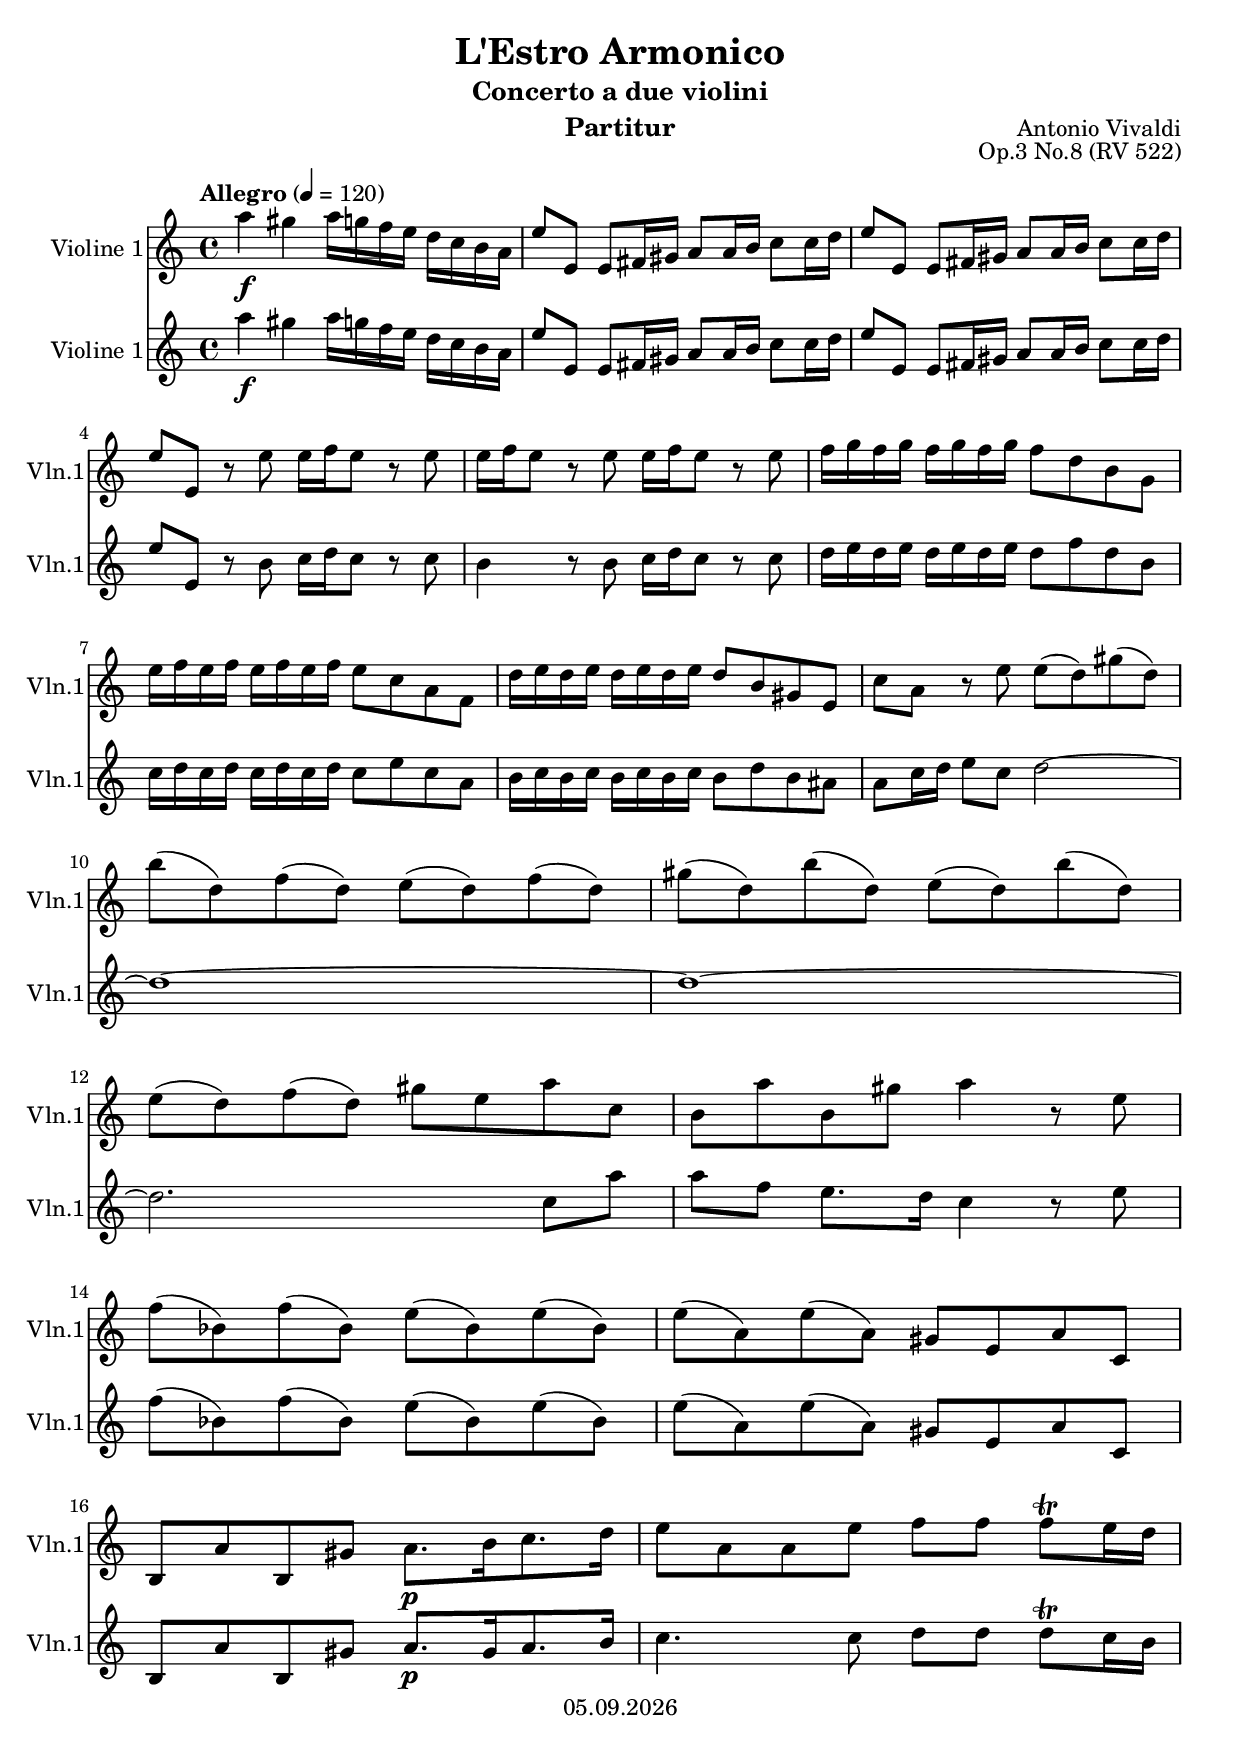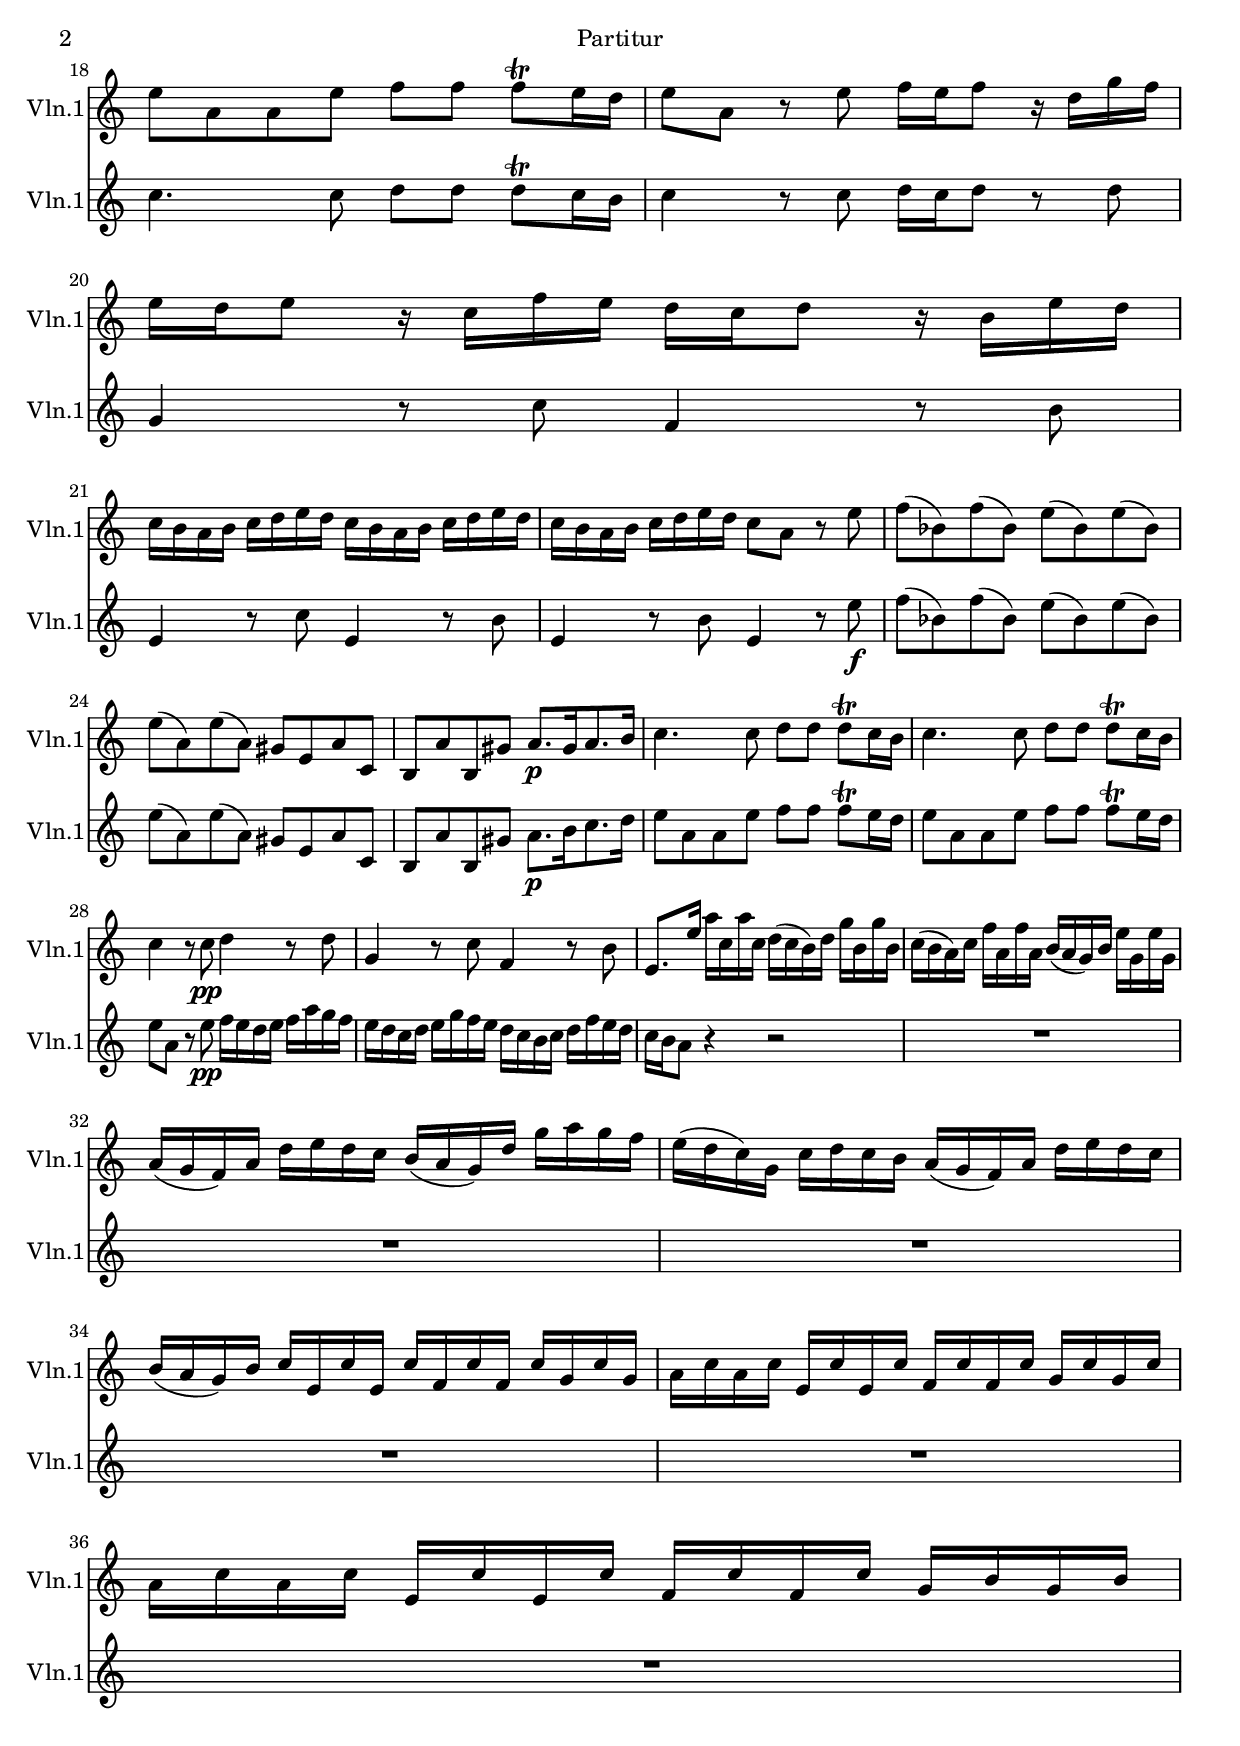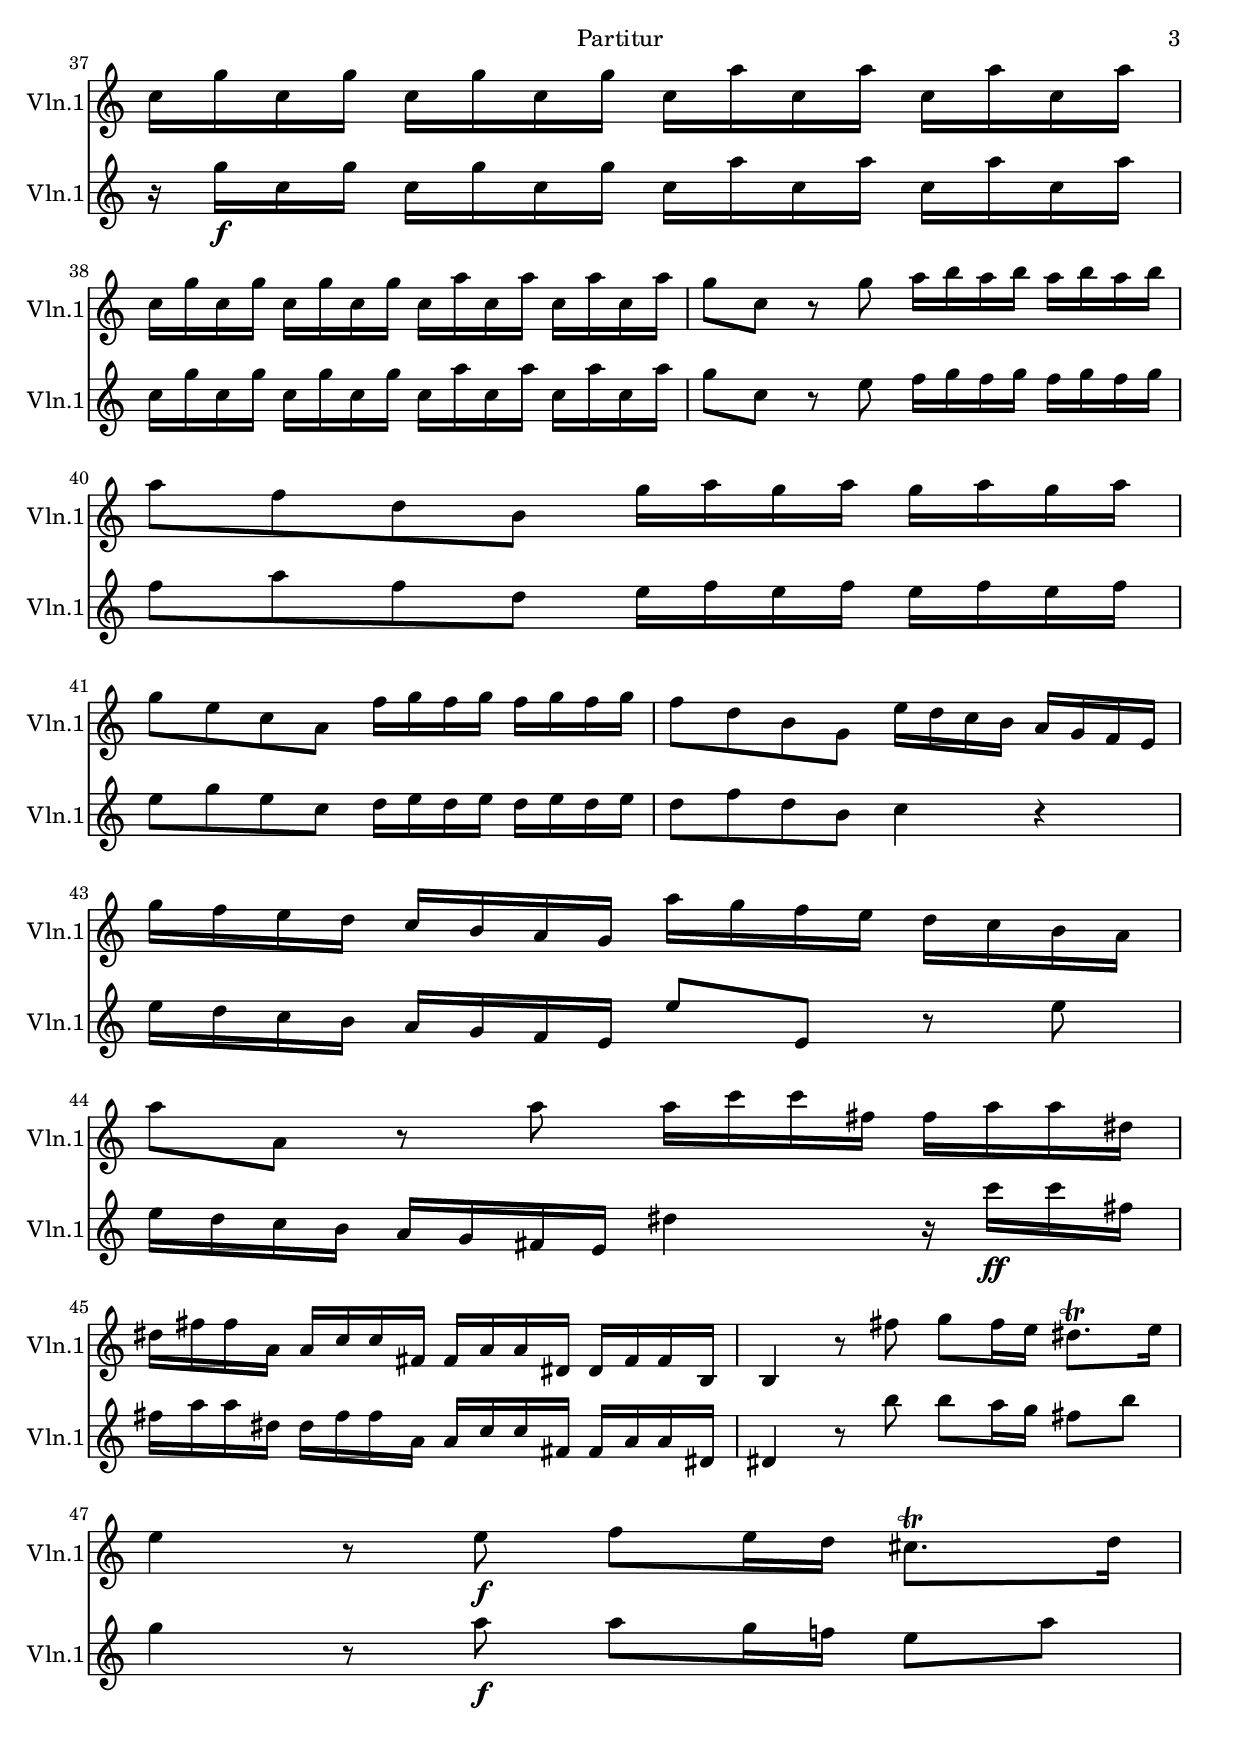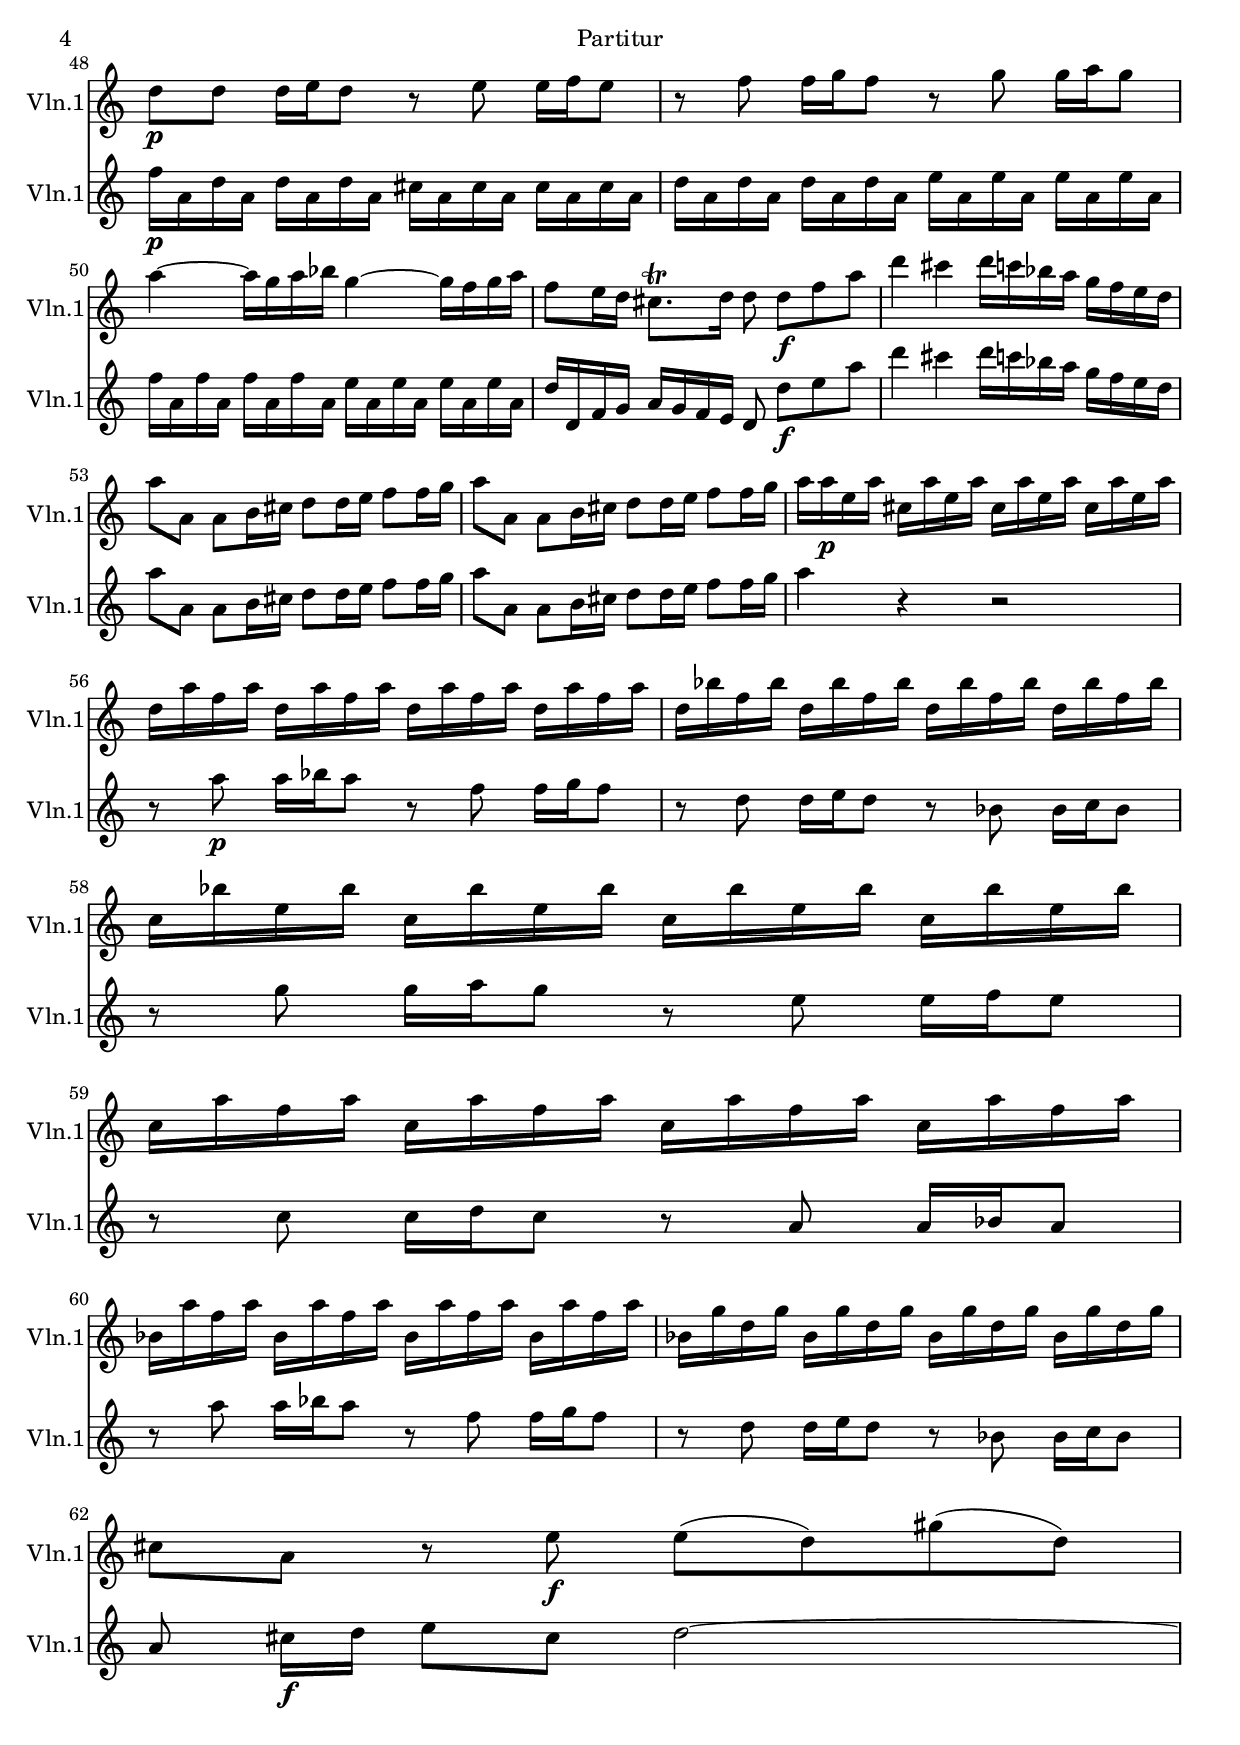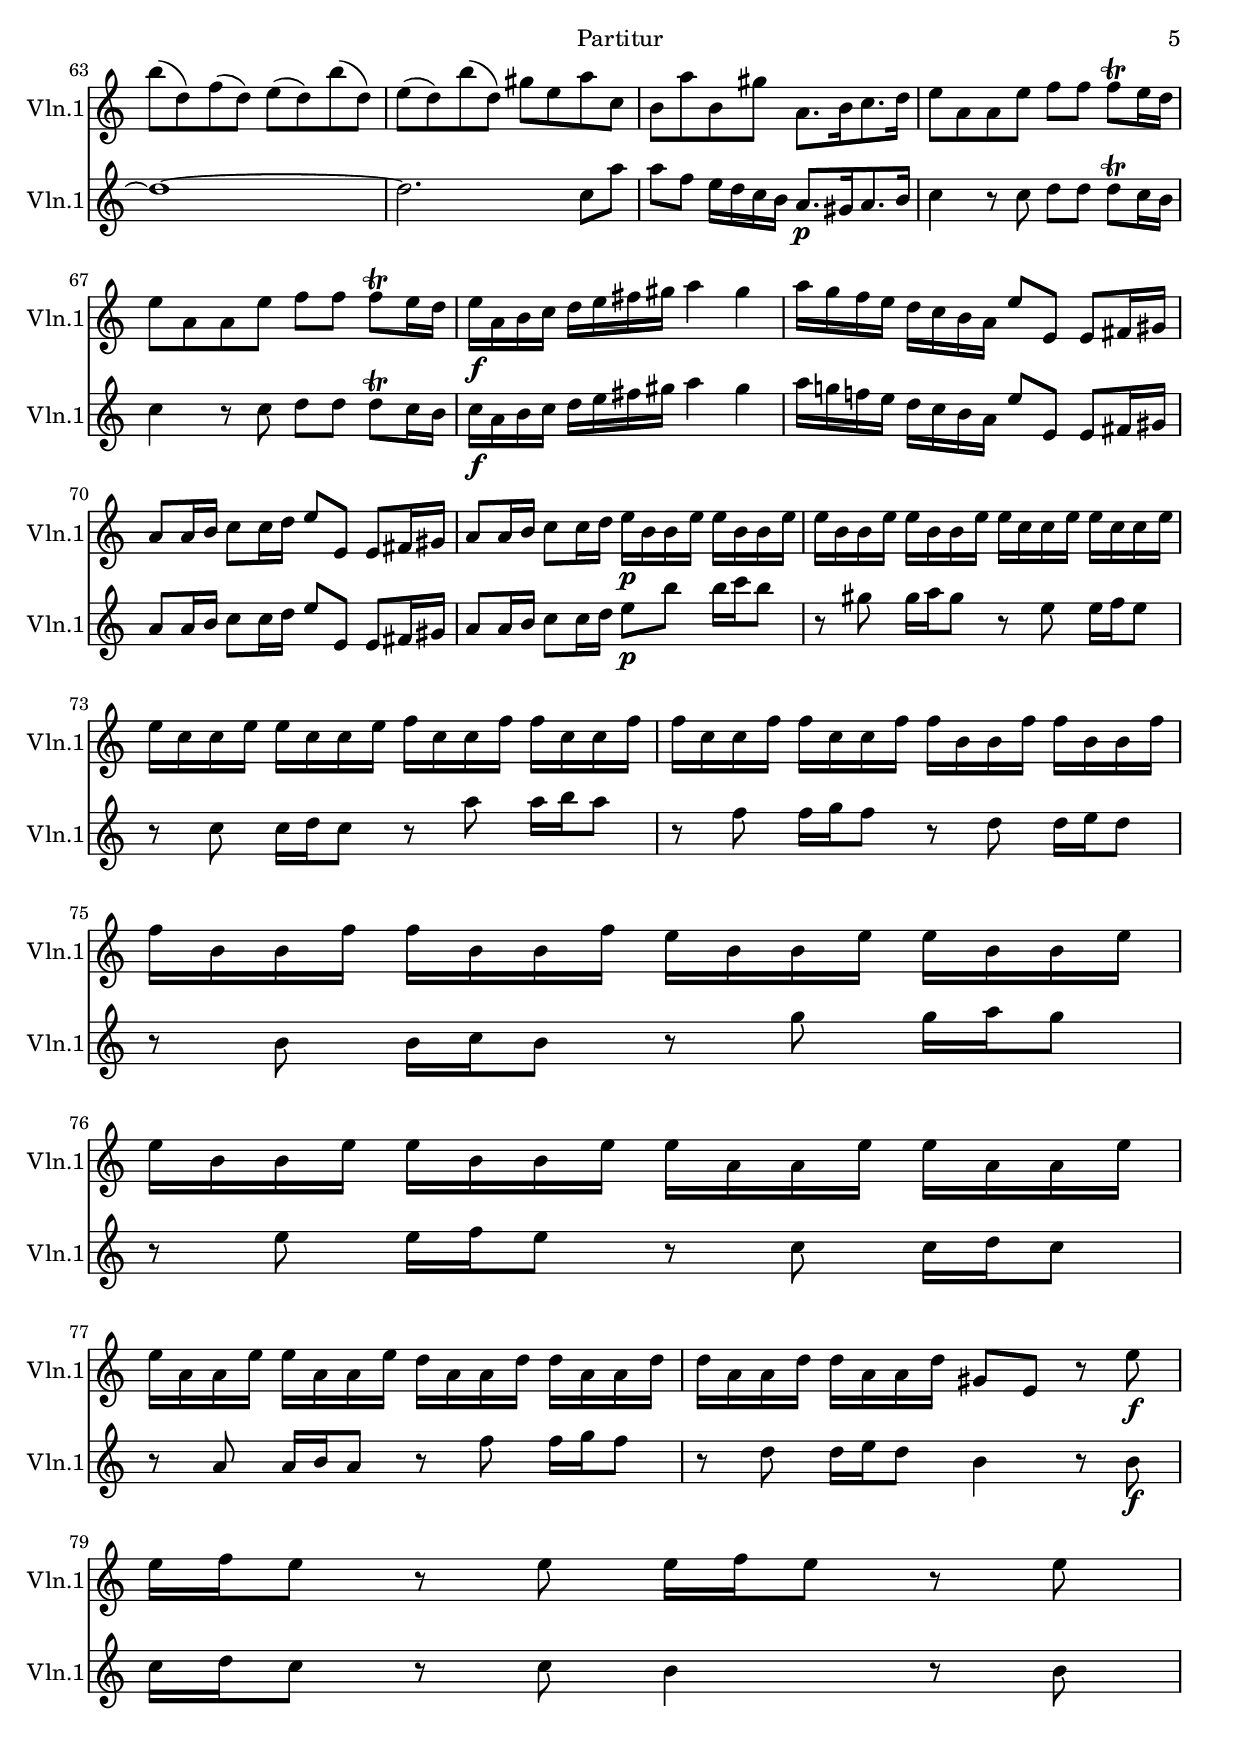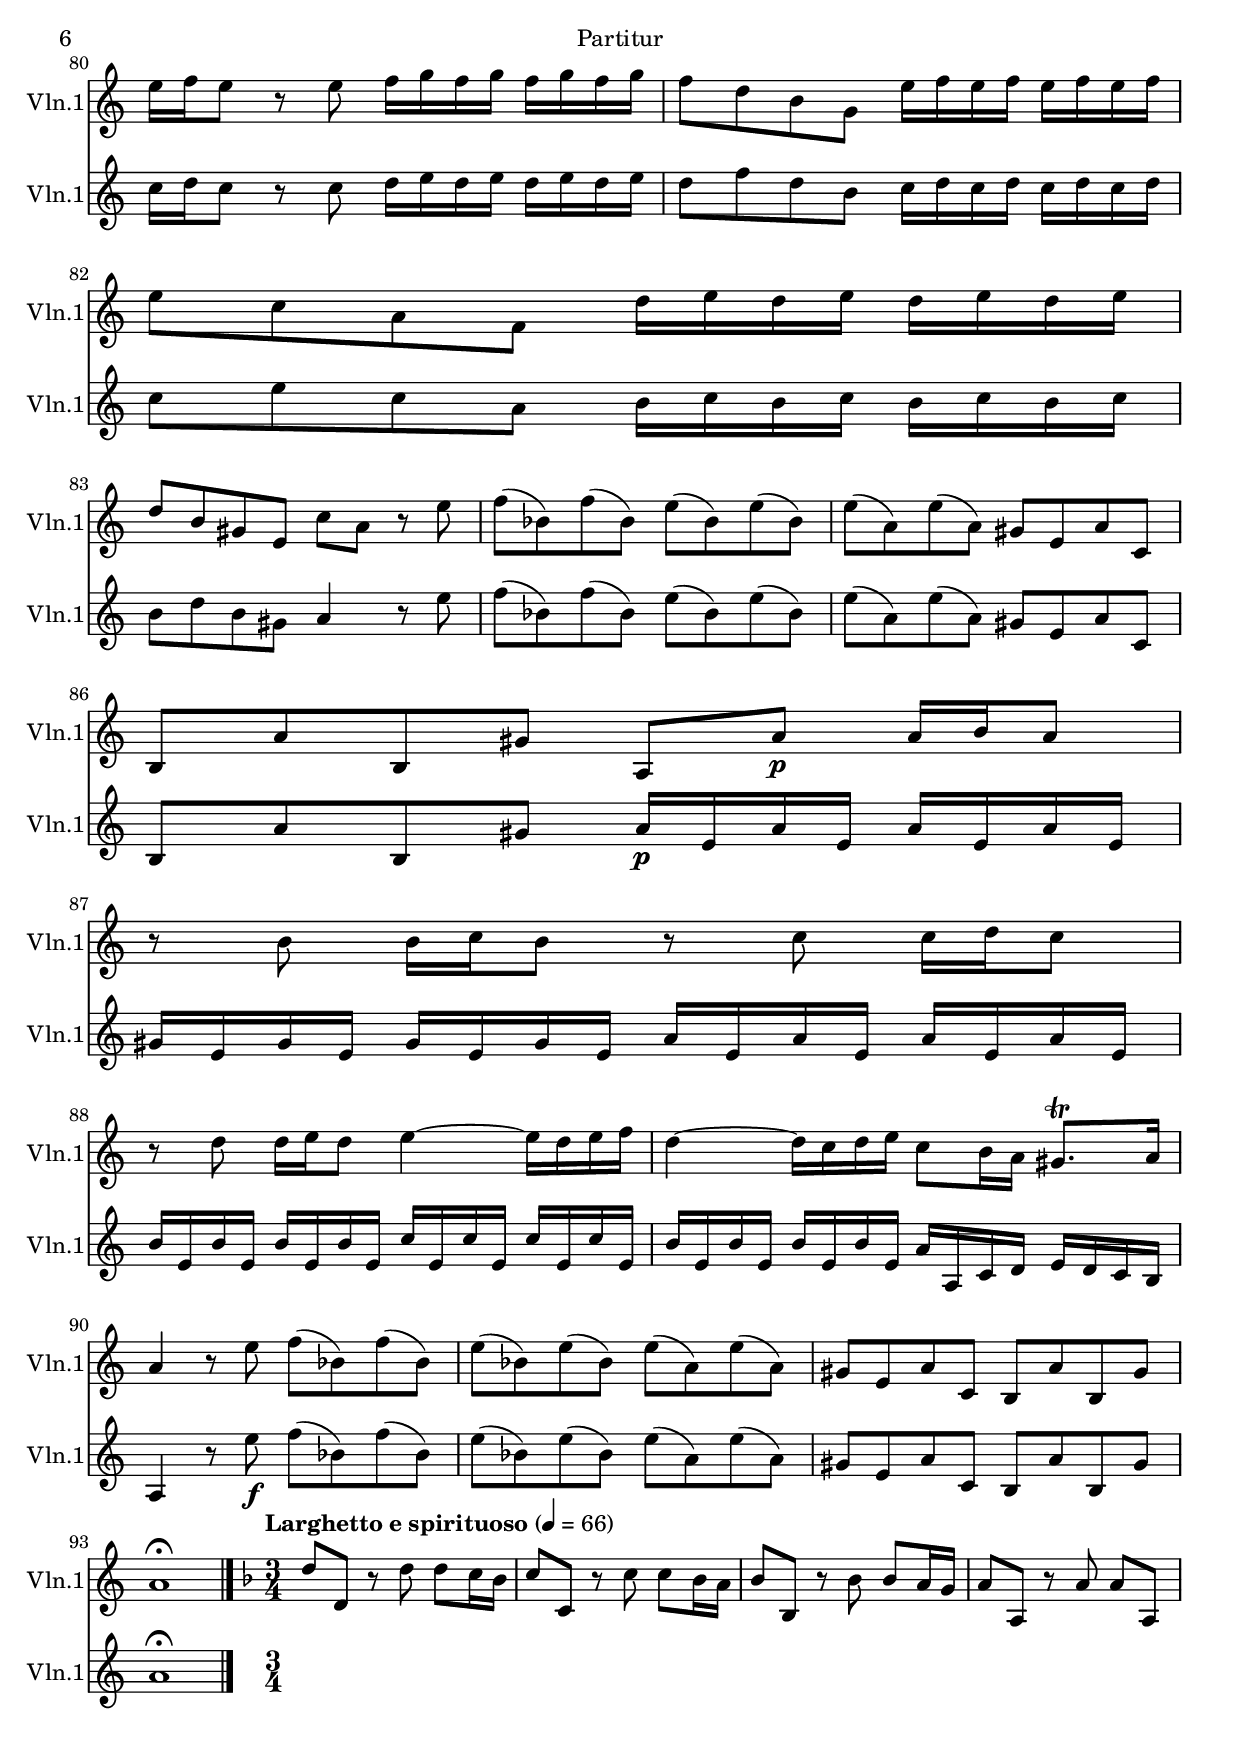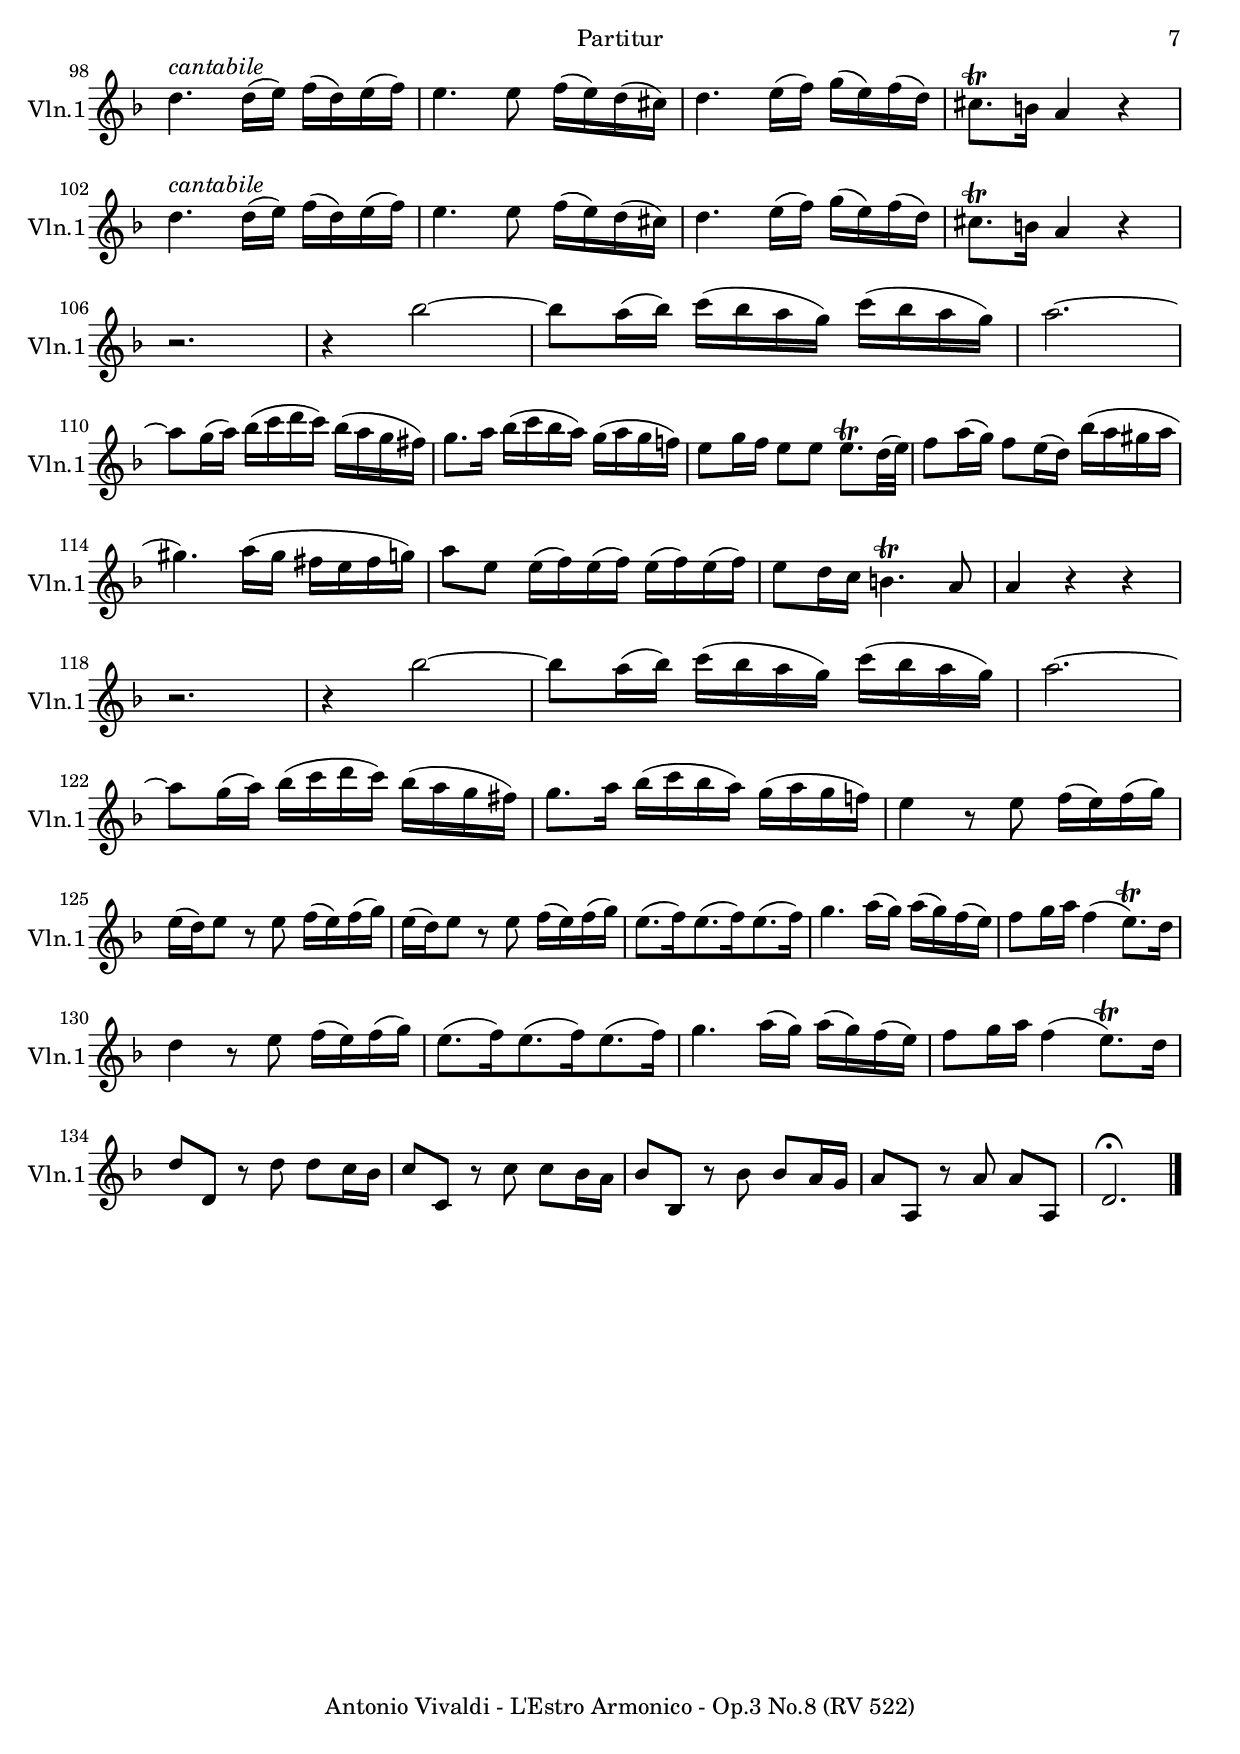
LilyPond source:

\version "2.18.2"

\version "2.18.2"

#(set-default-paper-size "a4")

\header {
  title = "L'Estro Armonico"
  subtitle = "Concerto a due violini"
  composer = "Antonio Vivaldi"
  opus = "Op.3 No.8 (RV 522)"
  instrument = "Violino II"
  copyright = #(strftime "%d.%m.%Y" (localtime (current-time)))
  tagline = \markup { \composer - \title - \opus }
}

#(define (override-color-for-all-grobs color)
  (lambda (context)
   (let loop ((x all-grob-descriptions))
    (if (not (null? x))
     (let ((grob-name (caar x)))
      (ly:context-pushpop-property context grob-name 'color color)
      (loop (cdr x)))))))

\version "2.18.2"

violinI = \relative c'' { 
%  I ALLEGRO
  
  \key c \major
  \time 4/4
  \tempo Allegro 4=120
  
  a'4\f gis a16 g f e d c b a | e'8 e, e fis16 gis a8 a16 b c8 c16 d | e8 e, e fis16 gis a8 a16 b c8 c16 d | 
  \break 
  %4
  e8 e, r e' e16 f e8 r e | e16 f e8 r e e16 f e8 r e | f16 g f g f g f g f8 d b g | 
  \break
  %7
  e'16 f e f e f e f e8 c a f | d'16 e d e d e d e  d8 b gis e | c'8 a r e' e( d) gis( d) | 
  \break
  %10
  b'8( d,) f( d) e( d) f( d) | gis( d) b'( d,) e( d) b'( d,) | e( d) f( d) gis e a c, | b a' b, gis' a4 r8 e |
  \break
  %14
  f8( bes,) f'( bes,) e( bes) e( bes) | e( a,) e'( a,) gis e a c, | b a' b, gis' a8.\p[ b16 c8. d16] | e8 a, a e' f f f\trill e16 d |
  \break
  %18
  e8 a, a e' f f f\trill e16 d | e8 a, r e' f16 e f8 r16 d g f | e d e8 r16  c f e d c d8 r16 b e d |
  \break
  %21
  c16 b a b c d e d c b a b c d e d | c b a b c d e d c8 a r e' | f8( bes,) f'( bes,) e( bes) e( bes) |
  \break
  %24
  e( a,) e'( a,) gis e a c, | b a' b, gis' a8.\p[ gis16 a8. b16] | c4. c8 d d d\trill c16 b | c4. c8 d d d\trill c16 b |
  \break
  %28
  c4 r8 c\pp d4 r8 d | g,4 r8 c f,4 r8 b | e,8. e'16 a c, a' c, d( c b) d g b, g' b, | c( b a) c f a, f' a, b(a g) b e g, e' g, |
  \break
  %32
  a16( g f) a d e d c b( a g) d' g a g f | e( d c) g c d c b a( g f) a d e d c |
  \break
  %34
  b( a g) b c e, c' e, c' f, c' f, c' g c g | a c a c e, c' e, c' f, c' f, c' g c g c |
  \break
  %36
  a c a c e, c' e, c' f, c' f, c' g b g b | c g' c, g' c, g' c, g' c, a' c, a' c, a' c, a' |
  \break
  %38
  c, g' c, g' c, g' c, g' c, a' c, a' c, a' c, a' | g8 c, r g' a16 b a b a b a b | a8 f d b g'16 a g a g a g a |
  \break
  %41
  g8 e c a f'16 g f g f g f g | f8 d b g e'16 d c b a g f e | g' f e d c b a g a' g f e d c b a |
  \break
  %44
  a'8 a, r a' a16 c c fis, fis a a dis, | dis fis fis a, a c c fis, fis a a dis, dis fis fis b, | b4 r8 fis''8 g fis16 e dis8.\trill e16 |
  \break
  %47
  e4 r8 e8\f f e16 d cis8.\trill d16 | d8\p d d16 e d8 r e e16 f e8 | r8 f f16 g f8 r g g16 a g8 |
  \break
  %50
  a4~ a16 g a bes g4~ g16 f g a | f8 e16 d cis8.\trill d16 d8  d\f[ f a] | d4 cis d16 c bes a g f e d |
  \break
  %53
  a'8 a, a b16 cis d8 d16 e f8 f16 g | a8 a, a b16 cis d8 d16 e f8 f16 g | a a\p e a cis, a' e a cis, a' e a cis, a' e a |
  \break
  %56
  d, a' f a d, a' f a d, a' f a d, a' f a | d, bes' f bes d, bes' f bes d, bes' f bes d, bes' f bes |
  \break
  %58
  c, bes' e, bes' c, bes' e, bes' c, bes' e, bes' c, bes' e, bes'  | c, a' f a c, a' f a c, a' f a c, a' f a|  
  \break
  %60
  bes, a' f a bes, a' f a bes, a' f a bes, a' f a | bes, g' d g bes, g' d g bes, g' d g bes, g' d g | cis,8 a r e'\f e[( d) gis( d)] |
  \break
  %63
  b'( d,) f( d) e( d) b'( d,) | e( d) b'( d,) gis e a c, | b a' b, gis' a,8.[ b16 c8. d16] | e8 a, a e' f f f\trill e16 d |
  \break
  %67
  e8 a, a e' f f f\trill e16 d | e16\f a, b c d e fis gis a4 gis | a16 g f e d c b a e'8 e, e fis16 gis |
  \break
  %70
  a8 a16 b c8 c16 d e8 e, e fis16 gis | a8 a16 b c8 c16 d e\p b b e e b b e | e b b e e b b e e c c e e c c e |
  \break
  %73
  e c c e e c c e f c c f f c c f | f c c f f c c f f b, b f' f b, b f' | 
  \break
  %75
  f b, b f' f b, b f' e b b e e b b e | e b b e e b b e e a, a e' e a, a e' | 
  \break
  %77
  e a, a e' e a, a e' d a a d d a a d | d a a d d a a d gis,8 e r e'\f | e16 f e8 r e e16 f e8 r e |
  \break
  %80
  e16 f e8 r e f16 g f g f g f g  | f8 d b g e'16 f e f e f e f | e8 c a f d'16 e d e d e d e |
  \break
  %83
  d8 b gis e c' a r e' | f( bes,) f'( bes,) e( bes) e( bes) | e( a,) e'( a,) gis e a c, | b a' b, gis' a, a'\p a16 b a8  |
  \break
  %87
  r b b16 c b8 r c c16 d c8 | r d d16 e d8 e4~ e16 d e f | d4~ d16 c d e c8 b16 a gis8.\trill a16 |
  \break
  %90
  a4 r8 e' f( bes,) f'( bes,) | e( bes) e( bes) e( a,) e'( a,) | gis e a c, b a' b, gis' | a1\fermata |
  \bar "|." 
  
% II LARGHETTO

  \key f \major
  \time 3/4
  \tempo "Larghetto e spirituoso" 4=66
  
  d8 d, r d' d c16 bes |
  c8 c, r c' c bes16 a  |
  bes8 bes, r bes' bes a16 g |
  a8 a, r a' a[ a,] | \break
  %5
  d'4.^\markup { \italic "cantabile" } d16( e) f( d) e( f) |
  e4. e8 f16( e) d( cis) |
  d4. e16( f) g( e) f( d) |
  cis8.\trill b16 a4 r | \break
  %9
  d4.^\markup { \italic "cantabile" } d16( e) f( d) e( f) |
  e4. e8 f16( e) d( cis) |
  d4. e16( f) g( e) f( d) |
  cis8.\trill b16 a4 r | \break
  %12
  r2. |
  r4 bes'2~ |
  bes8 a16( bes) c( bes a g) c( bes a g) |
  a2. ~ | \break
  %17
  a8 g16( a) bes( c d c) bes( a g fis) |
  g8. a16 bes( c bes a) g( a g f!) |
  e8 g16 f e8 e e8. \trill d32( e) |
  f8 a16( g) f8 e16( d) bes'( a gis a \break
  %21
  gis4.) a16( gis fis e fis g) |
  a8 e e16( f) e( f) e( f) e( f) |
  e8 d16 c b4.\trill a8 |
  a4 r r | \break
  %25
  r2. |
  r4 bes'2~ |
  bes8 a16( bes) c( bes a g) c( bes a g) |
  a2. ~ | \break
  %29
  a8 g16( a) bes( c d c) bes( a g fis) |
  g8. a16 bes( c bes a) g( a g f!) |
  e4 r8 e8 f16( e) f( g) |
  e16( d) e8 r e8 f16( e) f( g)
  %33
  e16( d) e8 r e f16( e) f( g) |
  e8.[( f16) e8.( f16) e8.( f16)] |
  g4. a16( g) a( g) f( e) |
  f8 g16 a f4( e8.)\trill d16 | \break
  %37
  d4 r8 e8 f16( e) f( g) |
  e8.[( f16) e8.( f16) e8.( f16)] |
  g4. a16( g) a( g) f( e) |
  f8 g16 a f4( e8.)\trill d16 | \break
  %41
  d8 d, r d' d c16 bes |
  c8 c, r c' c bes16 a  |
  bes8 bes, r bes' bes a16 g |
  a8 a, r a' a[ a,] | 
  d2. \fermata | 
  \bar "|."
 
}

\version "2.18.2"

violinII = \relative c'' { 
%  I ALLEGRO
  a'4\f gis a16 g f e d c b a | e'8 e, e fis16 gis a8 a16 b c8 c16 d | e8 e, e fis16 gis a8 a16 b c8 c16 d | 
  \break 
  %4
  e8 e, r b' c16 d c8 r c | b4 r8 b c16 d c8 r c | d16 e d e d e d e d8 f d b |
  \break
  %7
  c16 d c d c d c d c8 e c a | b16 c b c b c b c b8 d b ais | a c16 d e8 c d2~ | d1~ | d1~ |
  \break
  %12
  d2. c8 a' | a f e8. d16 c4 r8 e8 | f( bes,) f'( bes,) e( bes) e( bes) | e( a,) e'( a,) gis e a c, |
  \break
  %16
  b a' b, gis' a8.[\p gis16 a8. b16] | c4. c8 d d d\trill c16 b | c4. c8 d d d\trill c16 b | c4 r8 c d16 c  d8 r d |
  \break
  %20
  g,4 r8 c f,4 r8 b | e,4 r8 c' e,4 r8 b' | e,4 r8 b' e,4 r8 e'\f | f( bes,) f'( bes,) e( bes) e( bes) | 
  \break
  %24
  e( a,) e'( a,) gis e a c, | b a' b, gis' a8.[\p b16 c8. d16] | e8 a, a e' f f f\trill e16 d | e8 a, a e' f f f\trill e16 d |
  \break
  %28
  e8 a, r e'\pp f16 e d e f a g f | e d c d e g f e d c b c d f e d | c b a8 r4 r2 | \compressFullBarRests R1*6 | 
  \break
  %37
  r16 g'\f c, g' c, g' c, g' c, a' c, a' c, a' c, a' | c, g' c, g' c, g' c, g' c, a' c, a' c, a' c, a' | g8 c, r e f16 g f g f g f g |
  \break
  %40
  f8 a f d e16 f e f e f e f | e8 g e c d16 e d e d e d e | d8 f d b c4 r | 
  \break
  %43
  e16 d c b a g f e e'8 e, r e' | e16 d c b a g fis e  dis'4 r16 c'\ff c fis, |
  \break
  %45
  fis a a dis, dis fis fis a, a c c fis, fis a a dis, | dis4 r8 b'' b a16 g fis8 b | g4 r8 a8\f a g16 f! e8 a |
  \break
  %48
  f16\p a, d a d a d a cis a cis a cis a cis a | d a d a d a d a e' a, e' a, e' a, e' a, |
  \break
  %50
  f' a, f' a, f' a, f' a, e' a, e' a, e' a, e' a, | d d, f g a g f e d8 d'[\f e a] | d4 cis d16 c bes a g f e d |
  \break
  %53
  a'8 a, a b16 cis d8 d16 e f8 f16 g | a8 a, a b16 cis d8 d16 e f8 f16 g | a4 r r2 |
  \break
  %56
  r8 a\p a16 bes a8 r f f16 g f8 | r d d16 e d8 r bes bes16 c bes8 | r g' g16 a g8 r e e16 f e8 |
  \break
  %59
  r8 c c16 d c8 r a a16 bes a8 | r a' a16 bes a8 r f f16 g f8 | r d d16 e d8 r bes bes16 c bes8 | 
  \break
  %62
  a8 cis16[\f d] e8 cis d2~ | d1~ | d2. c8 a' | a f e16 d c b a8.[\p gis16 a8. b16] | c4 r8 c d d d\trill c16 b |
  \break
  %67
  c4 r8 c d d d\trill c16 b | c\f a b c d e fis gis a4 gis | a16 g! f! e d c b a e'8 e, e fis16 gis |
  \break
  %70
  a8 a16 b c8 c16 d e8 e, e fis16 gis | a8 a16 b c8 c16 d e8\p b' b16 c b8 | r gis gis16 a gis8 r e8 e16 f e8 |
  \break
  %73
  r8 c c16 d c8 r a' a16 b a8 | r f f16 g f8 r d d16 e d8 | r b b16 c b8 r g' g16 a g8 |
  \break
  %76
  r8 e e16 f e8 r c c16 d c8 | r a a16 b a8 r f' f16 g f8 | r d d16 e d8 b4 r8 b\f |
  \break
  %79
  c16 d c8 r c b4 r8 b |  c16 d c8 r c d16 e d e d e d e | d8 f d b c16 d c d c d c d |
  \break
  %82
  c8 e c a b16 c b c b c b c | b8 d b gis a4 r8 e' | f( bes,) f'( bes,) e( bes) e( bes) | e( a,) e'( a,) gis e a c, |
  \break
  %86
  b a' b, gis' a16\p e a e a e a e | gis e gis e gis e gis e a e a e a e a e | 
  \break
  %88
  b' e, b' e, b' e, b' e, c' e, c' e, c' e, c' e, | b' e, b' e, b' e, b' e, a a, c d e d c b |
  \break 
  %90
  a4 r8 e''\f f( bes,) f'( bes,) | e( bes) e( bes) e( a,) e'( a,) | gis e a c, b a' b, gis' | a1\fermata
  \bar "|."
  
}


\header {
  instrument = "Partitur"
}

\score {
  <<
    \new Staff \with { instrumentName = "Violine 1" shortInstrumentName = "Vln.1" } { \violinI }
    \new Staff \with { instrumentName = "Violine 1" shortInstrumentName = "Vln.1" } { \violinII }
  >>
  \layout {
    indent = 1.5\cm
    short-indent = 0.5\cm
  }
}